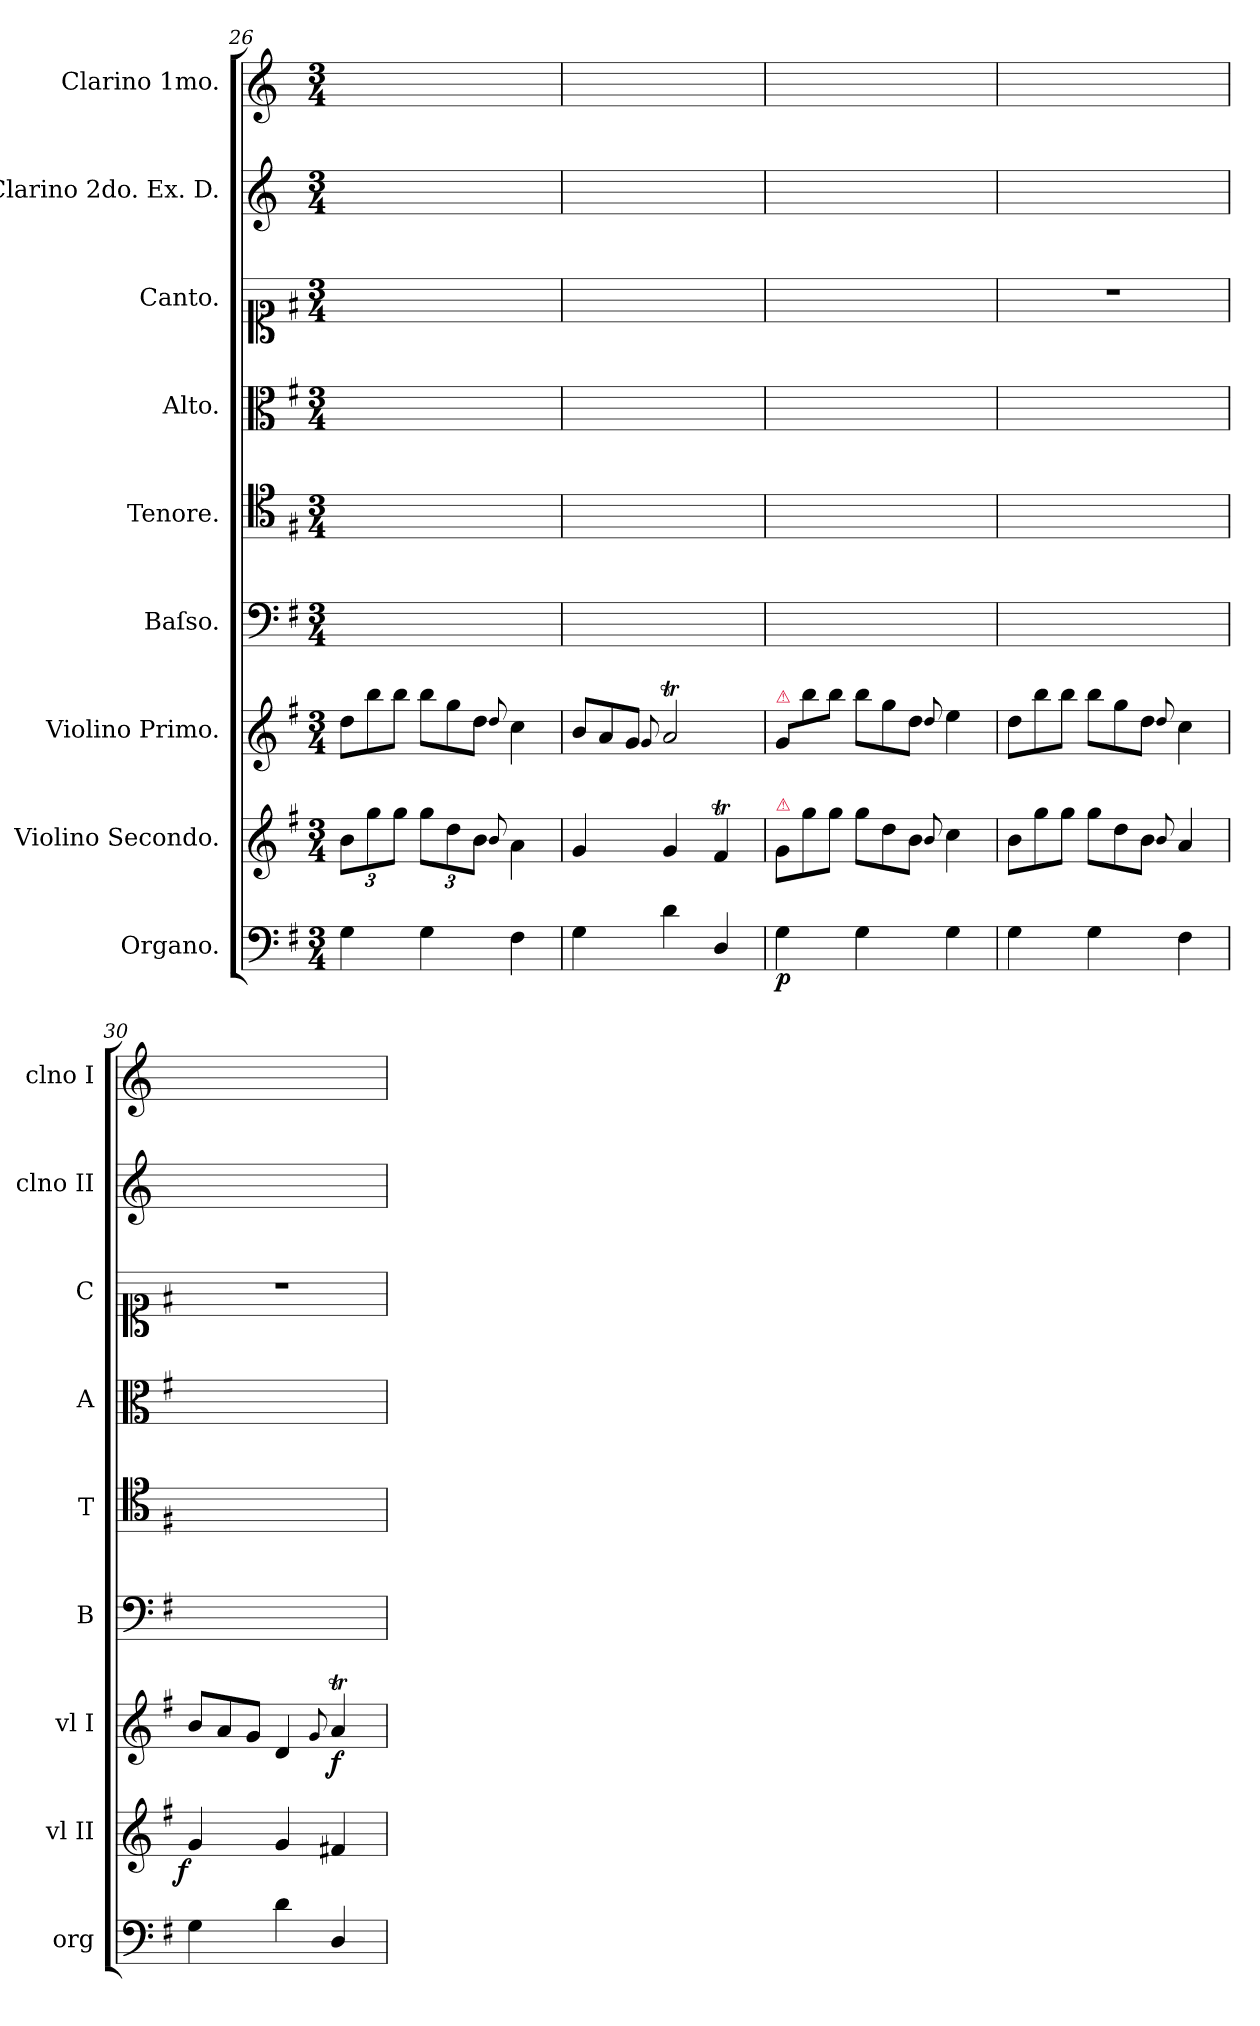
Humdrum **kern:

**kern	**dynam	**kern	**dynam	**kern	**dynam	**kern	**kern	**kern	**kern	**kern	**kern
*part9	*part9	*part8	*part8	*part7	*part7	*part6	*part5	*part4	*part3	*part2	*part1
*staff9	*staff9	*staff8	*staff8	*staff7	*staff7	*staff6	*staff5	*staff4	*staff3	*staff2	*staff1
*I"Organo.	*	*I"Violino Secondo.	*	*I"Violino Primo.	*	*I"Baſso.	*I"Tenore.	*I"Alto.	*I"Canto.	*I"Clarino 2do. Ex. D.	*I"Clarino 1mo.
*I'org	*	*I'vl II	*	*I'vl I	*	*I'B	*I'T	*I'A	*I'C	*I'clno II	*I'clno I
*clefF4	*	*clefG2	*	*clefG2	*	*clefF4	*clefC4	*clefC3	*clefC1	*clefG2	*clefG2
*	*	*	*	*	*	*	*	*	*	*ITrd-4c-7	*ITrd3c5
*k[f#]	*	*k[f#]	*	*k[f#]	*	*k[f#]	*k[f#]	*k[f#]	*k[f#]	*k[f#]	*k[f#]
*G:	*	*G:	*	*G:	*	*G:	*G:	*G:	*G:	*G:	*G:
*M3/4	*	*M3/4	*	*M3/4	*	*M3/4	*M3/4	*M3/4	*M3/4	*M3/4	*M3/4
*	*	*	*	*Xtuplet	*	*	*	*	*	*	*
=26	=26	=26	=26	=26	=26	=26	=26	=26	=26	=26	=26
4G\	.	12b\L	.	12dd\L	.	2.ryy	2.ryy	2.ryy	2.ryy	2.ryy	2.ryy
.	.	12gg\	.	12bb\	.	.	.	.	.	.	.
.	.	12gg\J	.	12bb\J	.	.	.	.	.	.	.
4G\	.	12gg\L	.	12bb\L	.	.	.	.	.	.	.
.	.	12dd\	.	12gg\	.	.	.	.	.	.	.
.	.	12b\J	.	12dd\J	.	.	.	.	.	.	.
.	.	8qqb/	.	8qqdd/	.	.	.	.	.	.	.
4F#\	.	4a\	.	4cc\	.	.	.	.	.	.	.
=27	=27	=27	=27	=27	=27	=27	=27	=27	=27	=27	=27
4G\	.	4g/	.	12b/L	.	2.ryy	2.ryy	2.ryy	2.ryy	2.ryy	2.ryy
.	.	.	.	12a/	.	.	.	.	.	.	.
.	.	.	.	12g/J	.	.	.	.	.	.	.
.	.	.	.	8qqg/	.	.	.	.	.	.	.
4d\	.	4g/	.	2aT/	.	.	.	.	.	.	.
4D/	.	4f#t/	.	.	.	.	.	.	.	.	.
=28	=28	=28	=28	=28	=28	=28	=28	=28	=28	=28	=28
*	*	*Xtuplet	*	*	*	*	*	*	*	*	*
!	!	!	!	!LO:TX:a:color=crimson:t=⚠	!	!	!	!	!	!	!
!	!	!LO:TX:a:color=crimson:t=⚠	!	!	!	!	!	!	!	!	!
!	!LO:DY:b	!	!LO:DY:b	!	!LO:DY:b	!	!	!	!	!	!
4G\	p	12g/L	po	12g/L	po	2.ryy	2.ryy	2.ryy	2.ryy	2.ryy	2.ryy
.	.	12gg\	.	12bb\	.	.	.	.	.	.	.
.	.	12gg\J	.	12bb\J	.	.	.	.	.	.	.
4G\	.	12gg\L	.	12bb\L	.	.	.	.	.	.	.
.	.	12dd\	.	12gg\	.	.	.	.	.	.	.
.	.	12b\J	.	12dd\J	.	.	.	.	.	.	.
.	.	8qqb/	.	8qqdd/	.	.	.	.	.	.	.
4G\	.	4cc\	.	4ee\	.	.	.	.	.	.	.
=29	=29	=29	=29	=29	=29	=29	=29	=29	=29	=29	=29
4G\	.	12b\L	.	12dd\L	.	2.ryy	2.ryy	2.ryy	2.r	2.ryy	2.ryy
.	.	12gg\	.	12bb\	.	.	.	.	.	.	.
.	.	12gg\J	.	12bb\J	.	.	.	.	.	.	.
4G\	.	12gg\L	.	12bb\L	.	.	.	.	.	.	.
.	.	12dd\	.	12gg\	.	.	.	.	.	.	.
.	.	12b\J	.	12dd\J	.	.	.	.	.	.	.
.	.	8qqb/	.	8qqdd/	.	.	.	.	.	.	.
4F#\	.	4a/	.	4cc\	.	.	.	.	.	.	.
=30	=30	=30	=30	=30	=30	=30	=30	=30	=30	=30	=30
!	!	!	!LO:DY:b:rj	!	!	!	!	!	!	!	!
4G\	.	4g/	f	12b/L	.	2.ryy	2.ryy	2.ryy	2.r	2.ryy	2.ryy
.	.	.	.	12a/	.	.	.	.	.	.	.
.	.	.	.	12g/J	.	.	.	.	.	.	.
4d\	.	4g/	.	4d/	.	.	.	.	.	.	.
.	.	.	.	8qqg/	.	.	.	.	.	.	.
!	!	!	!	!	!LO:DY:b	!	!	!	!	!	!
4D/	.	4f#X/	.	4aT/	f	.	.	.	.	.	.
=	=	=	=	=	=	=	=	=	=	=	=
*-	*-	*-	*-	*-	*-	*-	*-	*-	*-	*-	*-
